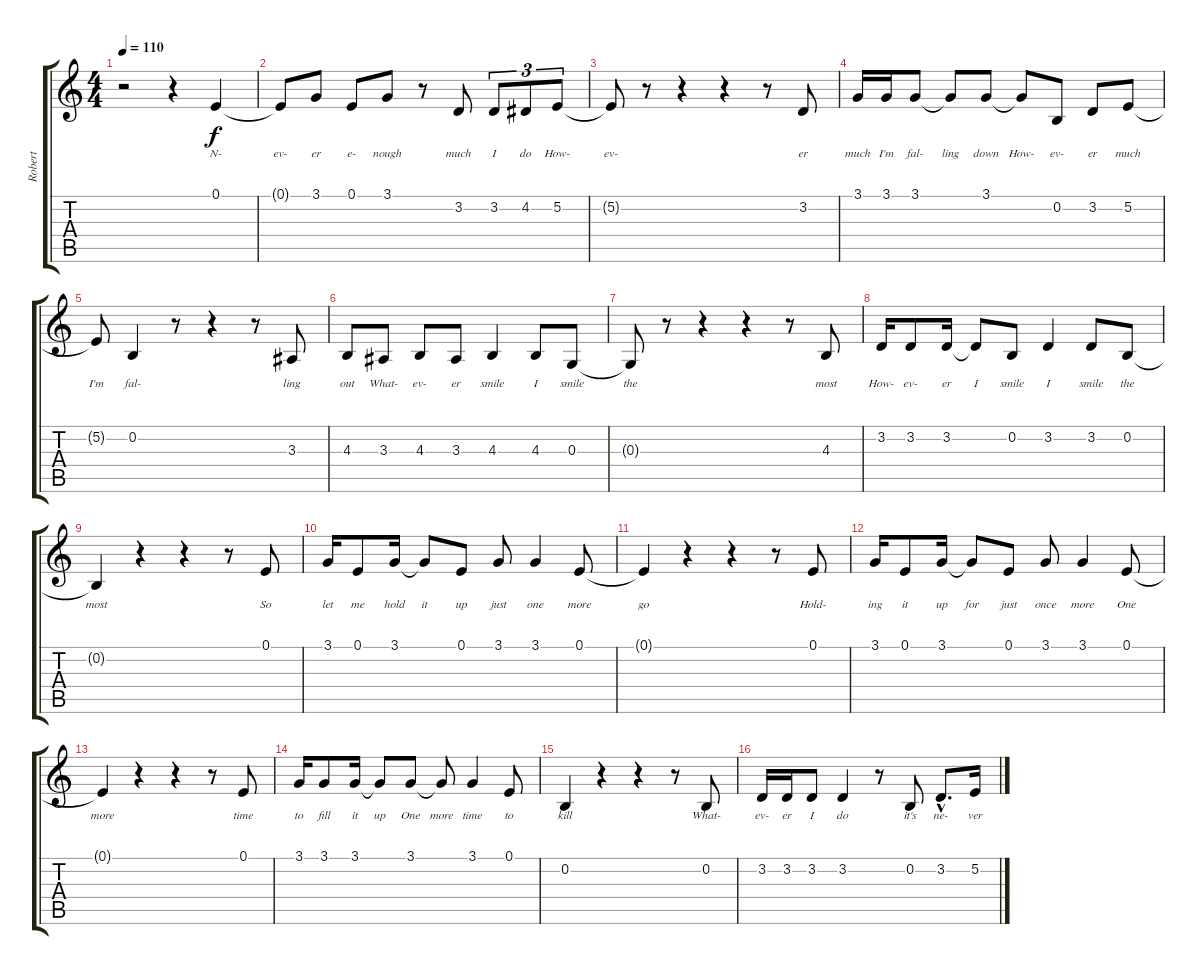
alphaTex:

\track ("Robert" "Robert") {instrument sopranosax}
\staff {score tabs}
\tuning (E4 B3 G3 D3 A2 E2) {hide}
\ts (4 4)
\tempo 110
\clef g2
\ks c
r.2{dy f} r.4 0.1.4{lyrics (0 "N-") lyrics (1 "") lyrics (2 "") lyrics (3 "") lyrics (4 "")} |
0.1{t}.8{lyrics (0 "ev-") lyrics (1 "") lyrics (2 "") lyrics (3 "") lyrics (4 "")} 3.1.8{lyrics (0 "er") lyrics (1 "") lyrics (2 "") lyrics (3 "") lyrics (4 "")} 0.1.8{lyrics (0 "e-") lyrics (1 "") lyrics (2 "") lyrics (3 "") lyrics (4 "")} 3.1.8{lyrics (0 "nough") lyrics (1 "") lyrics (2 "") lyrics (3 "") lyrics (4 "")} r.8 3.2.8{lyrics (0 "much") lyrics (1 "") lyrics (2 "") lyrics (3 "") lyrics (4 "")} 3.2.8{tu (3 2) lyrics (0 "I") lyrics (1 "") lyrics (2 "") lyrics (3 "") lyrics (4 "")} 4.2.8{tu (3 2) lyrics (0 "do") lyrics (1 "") lyrics (2 "") lyrics (3 "") lyrics (4 "")} 5.2.8{tu (3 2) lyrics (0 "How-") lyrics (1 "") lyrics (2 "") lyrics (3 "") lyrics (4 "")} |
5.2{t}.8{lyrics (0 "ev-") lyrics (1 "") lyrics (2 "") lyrics (3 "") lyrics (4 "")} r.8 r.4 r.4 r.8 3.2.8{lyrics (0 "er") lyrics (1 "") lyrics (2 "") lyrics (3 "") lyrics (4 "")} |
3.1.16{lyrics (0 "much") lyrics (1 "") lyrics (2 "") lyrics (3 "") lyrics (4 "")} 3.1.16{lyrics (0 "I'm") lyrics (1 "") lyrics (2 "") lyrics (3 "") lyrics (4 "")} 3.1.8{lyrics (0 "fal-") lyrics (1 "") lyrics (2 "") lyrics (3 "") lyrics (4 "")} 3.1{t}.8{lyrics (0 "ling") lyrics (1 "") lyrics (2 "") lyrics (3 "") lyrics (4 "")} 3.1.8{lyrics (0 "down") lyrics (1 "") lyrics (2 "") lyrics (3 "") lyrics (4 "")} 3.1{t}.8{lyrics (0 "How-") lyrics (1 "") lyrics (2 "") lyrics (3 "") lyrics (4 "")} 0.2.8{lyrics (0 "ev-") lyrics (1 "") lyrics (2 "") lyrics (3 "") lyrics (4 "")} 3.2.8{lyrics (0 "er") lyrics (1 "") lyrics (2 "") lyrics (3 "") lyrics (4 "")} 5.2.8{lyrics (0 "much") lyrics (1 "") lyrics (2 "") lyrics (3 "") lyrics (4 "")} |
5.2{t}.8{lyrics (0 "I'm") lyrics (1 "") lyrics (2 "") lyrics (3 "") lyrics (4 "")} 0.2.4{lyrics (0 "fal-") lyrics (1 "") lyrics (2 "") lyrics (3 "") lyrics (4 "")} r.8 r.4 r.8 3.3.8{lyrics (0 "ling") lyrics (1 "") lyrics (2 "") lyrics (3 "") lyrics (4 "")} |
4.3.8{lyrics (0 "out") lyrics (1 "") lyrics (2 "") lyrics (3 "") lyrics (4 "")} 3.3.8{lyrics (0 "What-") lyrics (1 "") lyrics (2 "") lyrics (3 "") lyrics (4 "")} 4.3.8{lyrics (0 "ev-") lyrics (1 "") lyrics (2 "") lyrics (3 "") lyrics (4 "")} 3.3.8{lyrics (0 "er") lyrics (1 "") lyrics (2 "") lyrics (3 "") lyrics (4 "")} 4.3.4{lyrics (0 "smile") lyrics (1 "") lyrics (2 "") lyrics (3 "") lyrics (4 "")} 4.3.8{lyrics (0 "I") lyrics (1 "") lyrics (2 "") lyrics (3 "") lyrics (4 "")} 0.3.8{lyrics (0 "smile") lyrics (1 "") lyrics (2 "") lyrics (3 "") lyrics (4 "")} |
0.3{t}.8{lyrics (0 "the") lyrics (1 "") lyrics (2 "") lyrics (3 "") lyrics (4 "")} r.8 r.4 r.4 r.8 4.3.8{lyrics (0 "most") lyrics (1 "") lyrics (2 "") lyrics (3 "") lyrics (4 "")} |
3.2.16{lyrics (0 "How-") lyrics (1 "") lyrics (2 "") lyrics (3 "") lyrics (4 "")} 3.2.8{lyrics (0 "ev-") lyrics (1 "") lyrics (2 "") lyrics (3 "") lyrics (4 "")} 3.2.16{lyrics (0 "er") lyrics (1 "") lyrics (2 "") lyrics (3 "") lyrics (4 "")} 3.2{t}.8{lyrics (0 "I") lyrics (1 "") lyrics (2 "") lyrics (3 "") lyrics (4 "")} 0.2.8{lyrics (0 "smile") lyrics (1 "") lyrics (2 "") lyrics (3 "") lyrics (4 "")} 3.2.4{lyrics (0 "I") lyrics (1 "") lyrics (2 "") lyrics (3 "") lyrics (4 "")} 3.2.8{lyrics (0 "smile") lyrics (1 "") lyrics (2 "") lyrics (3 "") lyrics (4 "")} 0.2.8{lyrics (0 "the") lyrics (1 "") lyrics (2 "") lyrics (3 "") lyrics (4 "")} |
0.2{t}.4{lyrics (0 "most") lyrics (1 "") lyrics (2 "") lyrics (3 "") lyrics (4 "")} r.4 r.4 r.8 0.1.8{lyrics (0 "So") lyrics (1 "") lyrics (2 "") lyrics (3 "") lyrics (4 "")} |
3.1.16{lyrics (0 "let") lyrics (1 "") lyrics (2 "") lyrics (3 "") lyrics (4 "")} 0.1.8{lyrics (0 "me") lyrics (1 "") lyrics (2 "") lyrics (3 "") lyrics (4 "")} 3.1.16{lyrics (0 "hold") lyrics (1 "") lyrics (2 "") lyrics (3 "") lyrics (4 "")} 3.1{t}.8{lyrics (0 "it") lyrics (1 "") lyrics (2 "") lyrics (3 "") lyrics (4 "")} 0.1.8{lyrics (0 "up") lyrics (1 "") lyrics (2 "") lyrics (3 "") lyrics (4 "")} 3.1.8{lyrics (0 "just") lyrics (1 "") lyrics (2 "") lyrics (3 "") lyrics (4 "")} 3.1.4{lyrics (0 "one") lyrics (1 "") lyrics (2 "") lyrics (3 "") lyrics (4 "")} 0.1.8{lyrics (0 "more") lyrics (1 "") lyrics (2 "") lyrics (3 "") lyrics (4 "")} |
0.1{t}.4{lyrics (0 "go") lyrics (1 "") lyrics (2 "") lyrics (3 "") lyrics (4 "")} r.4 r.4 r.8 0.1.8{lyrics (0 "Hold-") lyrics (1 "") lyrics (2 "") lyrics (3 "") lyrics (4 "")} |
3.1.16{lyrics (0 "ing") lyrics (1 "") lyrics (2 "") lyrics (3 "") lyrics (4 "")} 0.1.8{lyrics (0 "it") lyrics (1 "") lyrics (2 "") lyrics (3 "") lyrics (4 "")} 3.1.16{lyrics (0 "up") lyrics (1 "") lyrics (2 "") lyrics (3 "") lyrics (4 "")} 3.1{t}.8{lyrics (0 "for") lyrics (1 "") lyrics (2 "") lyrics (3 "") lyrics (4 "")} 0.1.8{lyrics (0 "just") lyrics (1 "") lyrics (2 "") lyrics (3 "") lyrics (4 "")} 3.1.8{lyrics (0 "once") lyrics (1 "") lyrics (2 "") lyrics (3 "") lyrics (4 "")} 3.1.4{lyrics (0 "more") lyrics (1 "") lyrics (2 "") lyrics (3 "") lyrics (4 "")} 0.1.8{lyrics (0 "One") lyrics (1 "") lyrics (2 "") lyrics (3 "") lyrics (4 "")} |
0.1{t}.4{lyrics (0 "more") lyrics (1 "") lyrics (2 "") lyrics (3 "") lyrics (4 "")} r.4 r.4 r.8 0.1.8{lyrics (0 "time") lyrics (1 "") lyrics (2 "") lyrics (3 "") lyrics (4 "")} |
3.1.16{lyrics (0 "to") lyrics (1 "") lyrics (2 "") lyrics (3 "") lyrics (4 "")} 3.1.8{lyrics (0 "fill") lyrics (1 "") lyrics (2 "") lyrics (3 "") lyrics (4 "")} 3.1.16{lyrics (0 "it") lyrics (1 "") lyrics (2 "") lyrics (3 "") lyrics (4 "")} 3.1{t}.8{lyrics (0 "up") lyrics (1 "") lyrics (2 "") lyrics (3 "") lyrics (4 "")} 3.1.8{lyrics (0 "One") lyrics (1 "") lyrics (2 "") lyrics (3 "") lyrics (4 "")} 3.1{t}.8{lyrics (0 "more") lyrics (1 "") lyrics (2 "") lyrics (3 "") lyrics (4 "")} 3.1.4{lyrics (0 "time") lyrics (1 "") lyrics (2 "") lyrics (3 "") lyrics (4 "")} 0.1.8{lyrics (0 "to") lyrics (1 "") lyrics (2 "") lyrics (3 "") lyrics (4 "")} |
0.2.4{lyrics (0 "kill") lyrics (1 "") lyrics (2 "") lyrics (3 "") lyrics (4 "")} r.4 r.4 r.8 0.2.8{lyrics (0 "What-") lyrics (1 "") lyrics (2 "") lyrics (3 "") lyrics (4 "")} |
3.2.16{lyrics (0 "ev-") lyrics (1 "") lyrics (2 "") lyrics (3 "") lyrics (4 "")} 3.2.16{lyrics (0 "er") lyrics (1 "") lyrics (2 "") lyrics (3 "") lyrics (4 "")} 3.2.8{lyrics (0 "I") lyrics (1 "") lyrics (2 "") lyrics (3 "") lyrics (4 "")} 3.2.4{lyrics (0 "do") lyrics (1 "") lyrics (2 "") lyrics (3 "") lyrics (4 "")} r.8 0.2.8{lyrics (0 "it's") lyrics (1 "") lyrics (2 "") lyrics (3 "") lyrics (4 "")} 3.2{hac}.8{d lyrics (0 "ne-") lyrics (1 "") lyrics (2 "") lyrics (3 "") lyrics (4 "")} 5.2.16{lyrics (0 "ver") lyrics (1 "") lyrics (2 "") lyrics (3 "") lyrics (4 "")}
